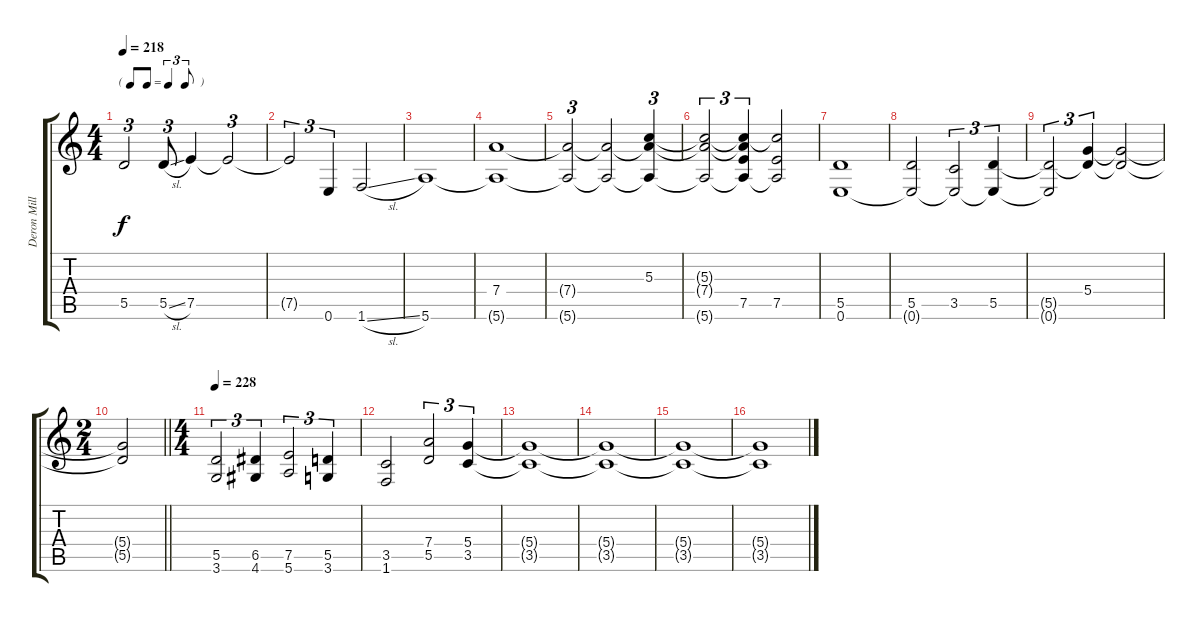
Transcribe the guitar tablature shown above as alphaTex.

\track ("Deron Miller" "Deron Mill") {instrument acousticguitarsteel}
\staff {score tabs}
\tuning (E4 B3 G3 D3 A2 E2) {hide}
\ts (4 4)
\tf triplet8th
\tempo 218
\clef g2
\ks c
5.5{t}.2{tu (3 2) dy f} 5.5{sl}.8{tu (3 2)} 7.5.4 7.5{t}.2{tu (3 2)} |
7.5{t}.2{tu (3 2)} 0.6.4{tu (3 2)} 1.6{sl}.2 |
5.6.1 |
(7.4 5.6{t}).1 |
(7.4{t} 5.6{t}).2{tu (3 2)} (7.4{t} 5.6{t}).2 (5.3 7.4{t} 5.6{t}).4{tu (3 2)} |
(5.3{t} 7.4{t} 5.6{t}).2{tu (3 2)} (5.3{t} 7.4{t} 7.5 5.6{t}).4{tu (3 2)} (5.3{t} 7.5 5.6{t}).2 |
(5.5 0.6).1 |
(5.5 0.6{t}).2 (3.5 0.6{t}).2{tu (3 2)} (5.5 0.6{t}).4{tu (3 2)} |
(5.5{t} 0.6{t}).2{tu (3 2)} (5.4 5.5{t}).4{tu (3 2)} (5.4{t} 5.5{t}).2 |
\ts (2 4)
\barLineRight lightlight
(5.4{t} 5.5{t}).2 |
\ts (4 4)
\section ("" "")
\tempo 228
(5.5 3.6).2{tu (3 2) instrument distortionguitar} (6.5 4.6).4{tu (3 2)} (7.5 5.6).2{tu (3 2)} (5.5 3.6).4{tu (3 2)} |
(3.5 1.6).2 (7.4 5.5).2{tu (3 2)} (5.4 3.5).4{tu (3 2)} |
(5.4{t} 3.5{t}).1 |
(5.4{t} 3.5{t}).1 |
(5.4{t} 3.5{t}).1 |
(5.4{t} 3.5{t}).1
